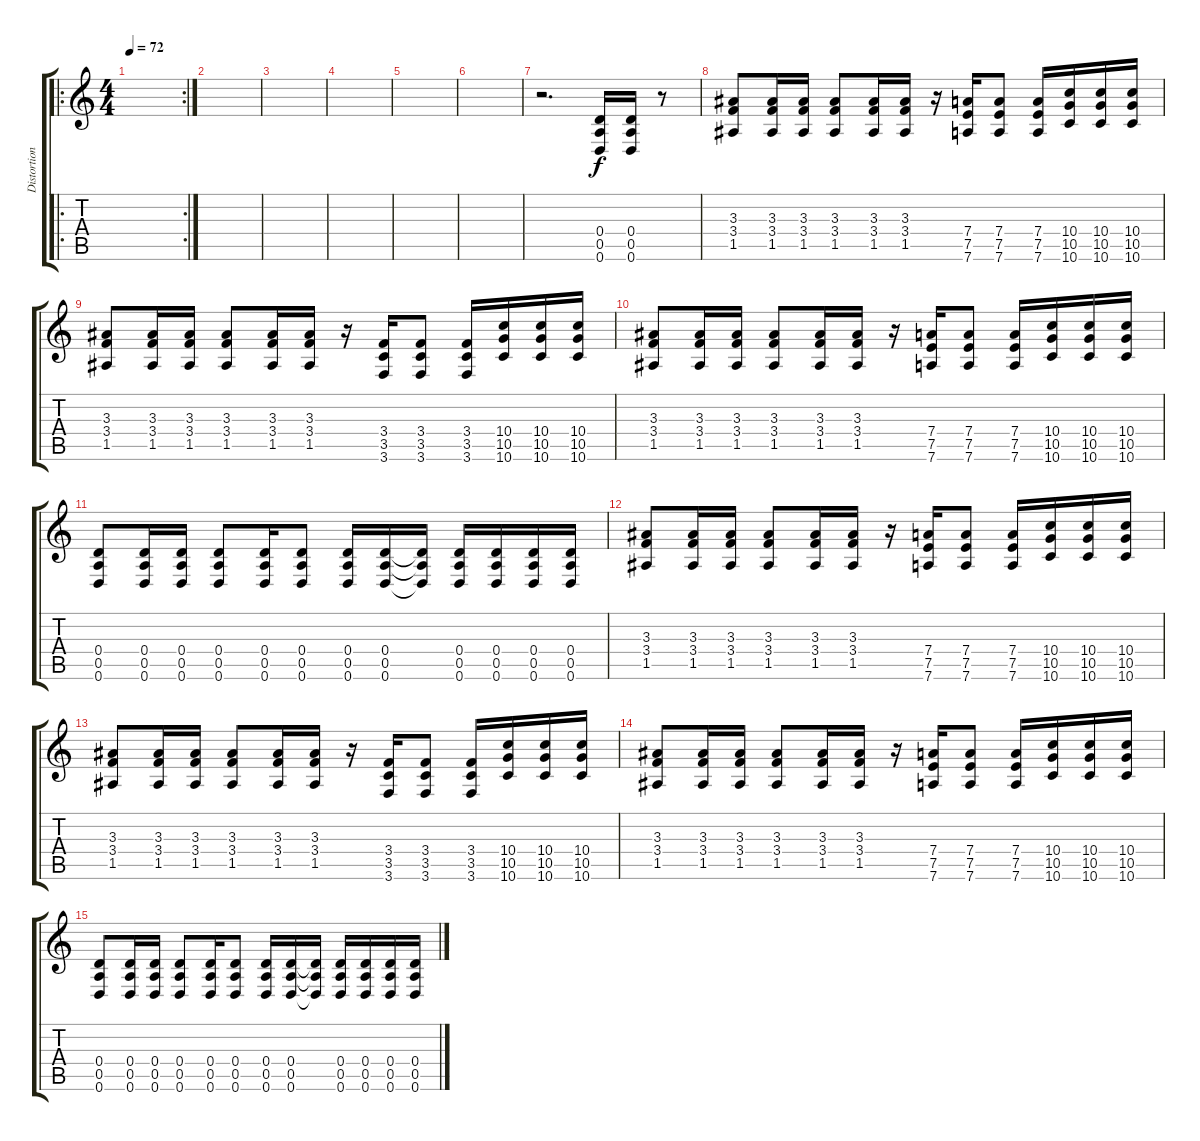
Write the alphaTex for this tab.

\track ("Distortion guitar" "Distortion") {instrument distortionguitar}
\staff {score tabs}
\tuning (E4 B3 G3 D3 A2 D2) {hide}
\ro
\rc 2
\ts (4 4)
\tempo 72
\clef g2
\ks c
|
|
|
|
|
|
r.2{d} (0.4 0.5 0.6).16 (0.4 0.5 0.6).16 r.8 |
(3.3 3.4 1.5).8 (3.3 3.4 1.5).16 (3.3 3.4 1.5).16 (3.3 3.4 1.5).8 (3.3 3.4 1.5).16 (3.3 3.4 1.5).16 r.16 (7.4 7.5 7.6).16 (7.4 7.5 7.6).8 (7.4 7.5 7.6).16 (10.4 10.5 10.6).16 (10.4 10.5 10.6).16 (10.4 10.5 10.6).16 |
(3.3 3.4 1.5).8 (3.3 3.4 1.5).16 (3.3 3.4 1.5).16 (3.3 3.4 1.5).8 (3.3 3.4 1.5).16 (3.3 3.4 1.5).16 r.16 (3.4 3.5 3.6).16 (3.4 3.5 3.6).8 (3.4 3.5 3.6).16 (10.4 10.5 10.6).16 (10.4 10.5 10.6).16 (10.4 10.5 10.6).16 |
(3.3 3.4 1.5).8 (3.3 3.4 1.5).16 (3.3 3.4 1.5).16 (3.3 3.4 1.5).8 (3.3 3.4 1.5).16 (3.3 3.4 1.5).16 r.16 (7.4 7.5 7.6).16 (7.4 7.5 7.6).8 (7.4 7.5 7.6).16 (10.4 10.5 10.6).16 (10.4 10.5 10.6).16 (10.4 10.5 10.6).16 |
(0.4 0.5 0.6).8 (0.4 0.5 0.6).16 (0.4 0.5 0.6).16 (0.4 0.5 0.6).8 (0.4 0.5 0.6).16 (0.4 0.5 0.6).8 (0.4 0.5 0.6).16 (0.4 0.5 0.6).16 (0.4{t} 0.5{t} 0.6{t}).16 (0.4 0.5 0.6).16 (0.4 0.5 0.6).16 (0.4 0.5 0.6).16 (0.4 0.5 0.6).16 |
(3.3 3.4 1.5).8 (3.3 3.4 1.5).16 (3.3 3.4 1.5).16 (3.3 3.4 1.5).8 (3.3 3.4 1.5).16 (3.3 3.4 1.5).16 r.16 (7.4 7.5 7.6).16 (7.4 7.5 7.6).8 (7.4 7.5 7.6).16 (10.4 10.5 10.6).16 (10.4 10.5 10.6).16 (10.4 10.5 10.6).16 |
(3.3 3.4 1.5).8 (3.3 3.4 1.5).16 (3.3 3.4 1.5).16 (3.3 3.4 1.5).8 (3.3 3.4 1.5).16 (3.3 3.4 1.5).16 r.16 (3.4 3.5 3.6).16 (3.4 3.5 3.6).8 (3.4 3.5 3.6).16 (10.4 10.5 10.6).16 (10.4 10.5 10.6).16 (10.4 10.5 10.6).16 |
(3.3 3.4 1.5).8 (3.3 3.4 1.5).16 (3.3 3.4 1.5).16 (3.3 3.4 1.5).8 (3.3 3.4 1.5).16 (3.3 3.4 1.5).16 r.16 (7.4 7.5 7.6).16 (7.4 7.5 7.6).8 (7.4 7.5 7.6).16 (10.4 10.5 10.6).16 (10.4 10.5 10.6).16 (10.4 10.5 10.6).16 |
(0.4 0.5 0.6).8 (0.4 0.5 0.6).16 (0.4 0.5 0.6).16 (0.4 0.5 0.6).8 (0.4 0.5 0.6).16 (0.4 0.5 0.6).8 (0.4 0.5 0.6).16 (0.4 0.5 0.6).16 (0.4{t} 0.5{t} 0.6{t}).16 (0.4 0.5 0.6).16 (0.4 0.5 0.6).16 (0.4 0.5 0.6).16 (0.4 0.5 0.6).16
